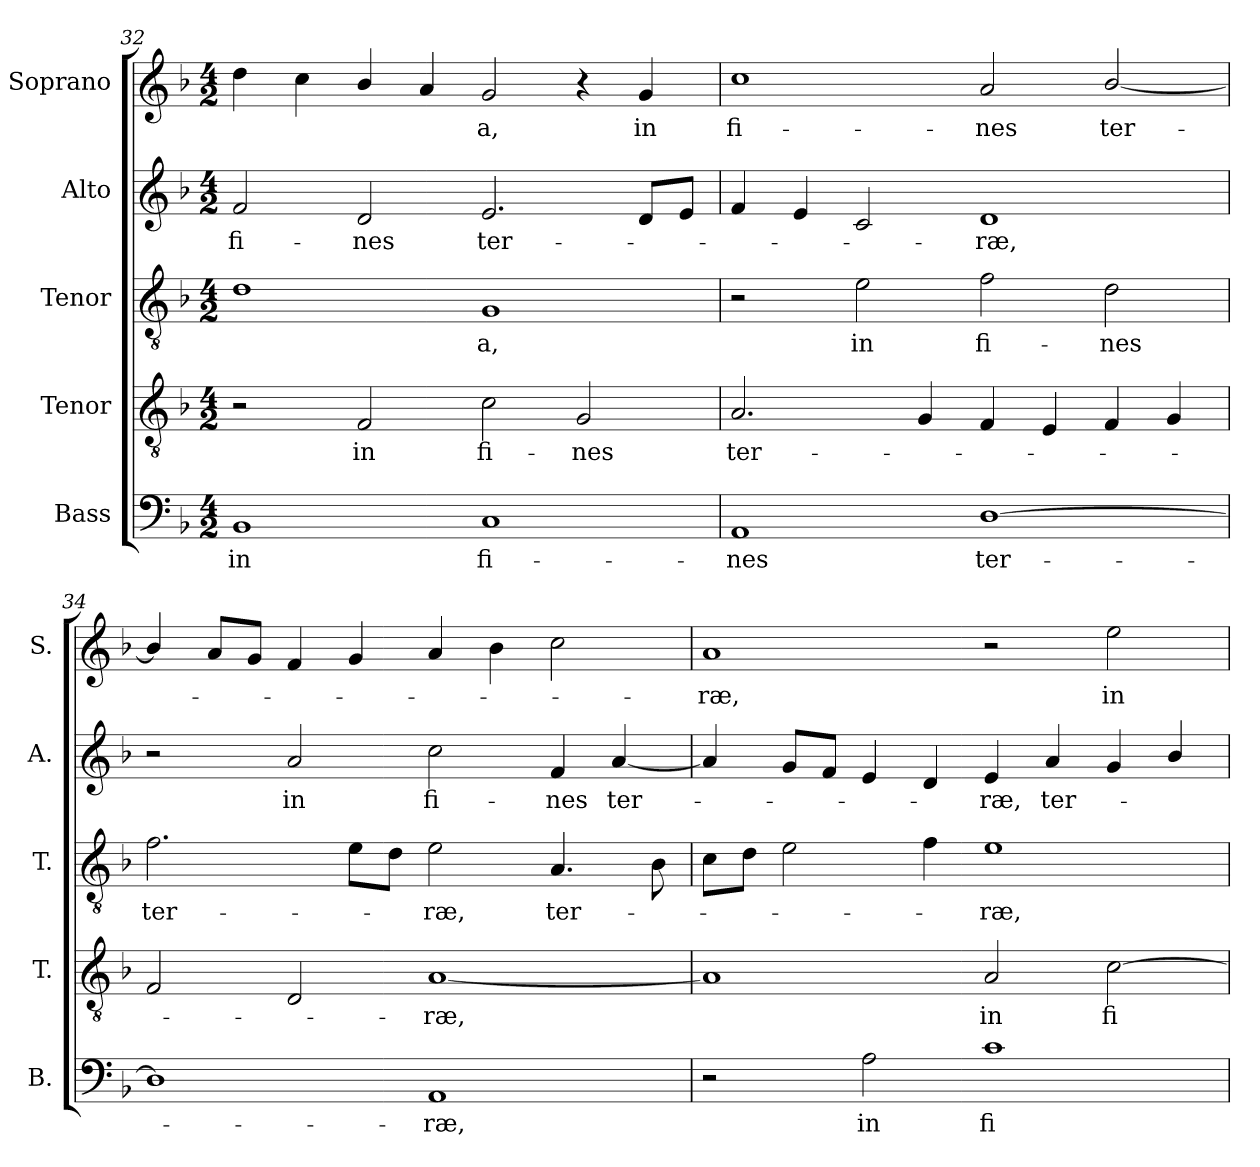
**kern	**text	**kern	**text	**kern	**text	**kern	**text	**kern	**text
*part5	*part5	*part4	*part4	*part3	*part3	*part2	*part2	*part1	*part1
*staff5	*staff5	*staff4	*staff4	*staff3	*staff3	*staff2	*staff2	*staff1	*staff1
*I"Bass	*	*I"Tenor	*	*I"Tenor	*	*I"Alto	*	*I"Soprano	*
*I'B.	*	*I'T.	*	*I'T.	*	*I'A.	*	*I'S.	*
*clefF4	*	*clefGv2	*	*clefGv2	*	*clefG2	*	*clefG2	*
*	*	*ITrd7c12	*	*ITrd7c12	*	*	*	*	*
*k[b-]	*	*k[b-]	*	*k[b-]	*	*k[b-]	*	*k[b-]	*
*F:	*	*F:	*	*F:	*	*F:	*	*F:	*
*M4/2	*	*M4/2	*	*M4/2	*	*M4/2	*	*M4/2	*
=32	=32	=32	=32	=32	=32	=32	=32	=32	=32
!	!LO:LY:b:color=#000000	!	!	!	!	!	!	!	!
!	!	!	!	!	!	!	!LO:LY:b:color=#000000	!	!
1BB-i	in	2r	.	1Di	.	2fi/	fi-	4ddi\	.
.	.	.	.	.	.	.	.	4cci\	.
!	!	!	!LO:LY:b:color=#000000	!	!	!	!	!	!
!	!	!	!	!	!	!	!LO:LY:b:color=#000000	!	!
.	.	2FFi/	in	.	.	2di/	-nes	4b-i/	.
.	.	.	.	.	.	.	.	4ai/	.
!	!LO:LY:b:color=#000000	!	!	!	!	!	!	!	!
!	!	!	!LO:LY:b:color=#000000	!	!	!	!	!	!
!	!	!	!	!	!LO:LY:b:color=#000000	!	!	!	!
!	!	!	!	!	!	!	!LO:LY:b:color=#000000	!	!
!	!	!	!	!	!	!	!	!	!LO:LY:b:color=#000000
1Ci	fi-	2Ci\	fi-	1GGi	-a,	2.ei/	ter-	2gi/	-a,
!	!	!	!LO:LY:b:color=#000000	!	!	!	!	!	!
.	.	2GGi/	-nes	.	.	.	.	4r	.
!	!	!	!	!	!	!	!	!	!LO:LY:b:color=#000000
.	.	.	.	.	.	8di/L	.	4gi/	in
.	.	.	.	.	.	8ei/J	.	.	.
=33	=33	=33	=33	=33	=33	=33	=33	=33	=33
!	!LO:LY:b:color=#000000	!	!	!	!	!	!	!	!
!	!	!	!LO:LY:b:color=#000000	!	!	!	!	!	!
!	!	!	!	!	!	!	!	!	!LO:LY:b:color=#000000
1AAi	-nes	2.AAi/	ter-	2r	.	4fi/	.	1cci	fi-
.	.	.	.	.	.	4ei/	.	.	.
!	!	!	!	!	!LO:LY:b:color=#000000	!	!	!	!
.	.	.	.	2Ei\	in	2ci/	.	.	.
.	.	4GGi/	.	.	.	.	.	.	.
!	!LO:LY:b:color=#000000	!	!	!	!	!	!	!	!
!	!	!	!	!	!LO:LY:b:color=#000000	!	!	!	!
!	!	!	!	!	!	!	!LO:LY:b:color=#000000	!	!
!	!	!	!	!	!	!	!	!	!LO:LY:b:color=#000000
[1Di	ter-	4FFi/	.	2Fi\	fi-	1di	-ræ,	2ai/	-nes
.	.	4EEi/	.	.	.	.	.	.	.
!	!	!	!	!	!LO:LY:b:color=#000000	!	!	!	!
!	!	!	!	!	!	!	!	!	!LO:LY:b:color=#000000
.	.	4FFi/	.	2Di\	-nes	.	.	[2b-i/	ter-
.	.	4GGi/	.	.	.	.	.	.	.
!!LO:LB:g=z
=34	=34	=34	=34	=34	=34	=34	=34	=34	=34
!	!	!	!	!	!LO:LY:b:color=#000000	!	!	!	!
1Di]	.	2FFi/	.	2.Fi\	ter-	2r	.	4b-i/]	.
.	.	.	.	.	.	.	.	8ai/L	.
.	.	.	.	.	.	.	.	8gi/J	.
!	!	!	!	!	!	!	!LO:LY:b:color=#000000	!	!
.	.	2DDi/	.	.	.	2ai/	in	4fi/	.
.	.	.	.	8Ei\L	.	.	.	4gi/	.
.	.	.	.	8Di\J	.	.	.	.	.
!	!LO:LY:b:color=#000000	!	!	!	!	!	!	!	!
!	!	!	!LO:LY:b:color=#000000	!	!	!	!	!	!
!	!	!	!	!	!LO:LY:b:color=#000000	!	!	!	!
!	!	!	!	!	!	!	!LO:LY:b:color=#000000	!	!
1AAi	-ræ,	[1AAi	-ræ,	2Ei\	-ræ,	2cci\	fi-	4ai/	.
.	.	.	.	.	.	.	.	4b-i\	.
!	!	!	!	!	!LO:LY:b:color=#000000	!	!	!	!
!	!	!	!	!	!	!	!LO:LY:b:color=#000000	!	!
.	.	.	.	4.AAi/	ter-	4fi/	-nes	2cci\	.
!	!	!	!	!	!	!	!LO:LY:b:color=#000000	!	!
.	.	.	.	.	.	[4ai/	ter-	.	.
.	.	.	.	8BB-i\	.	.	.	.	.
=35	=35	=35	=35	=35	=35	=35	=35	=35	=35
!	!	!	!	!	!	!	!	!	!LO:LY:b:color=#000000
2r	.	1AAi]	.	8Ci\L	.	4ai/]	.	1ai	-ræ,
.	.	.	.	8Di\J	.	.	.	.	.
.	.	.	.	2Ei\	.	8gi/L	.	.	.
.	.	.	.	.	.	8fi/J	.	.	.
!	!LO:LY:b:color=#000000	!	!	!	!	!	!	!	!
2Ai\	in	.	.	.	.	4ei/	.	.	.
.	.	.	.	4Fi\	.	4di/	.	.	.
!	!LO:LY:b:color=#000000	!	!	!	!	!	!	!	!
!	!	!	!LO:LY:b:color=#000000	!	!	!	!	!	!
!	!	!	!	!	!LO:LY:b:color=#000000	!	!	!	!
!	!	!	!	!	!	!	!LO:LY:b:color=#000000	!	!
1ci	fi-	2AAi/	in	1Ei	-ræ,	4ei/	-ræ,	2r	.
!	!	!	!	!	!	!	!LO:LY:b:color=#000000	!	!
.	.	.	.	.	.	4ai/	ter-	.	.
!	!	!	!LO:LY:b:color=#000000	!	!	!	!	!	!
!	!	!	!	!	!	!	!	!	!LO:LY:b:color=#000000
.	.	[2Ci\	fi-	.	.	4gi/	.	2eei\	in
.	.	.	.	.	.	4b-i/	.	.	.
=	=	=	=	=	=	=	=	=	=
*-	*-	*-	*-	*-	*-	*-	*-	*-	*-
